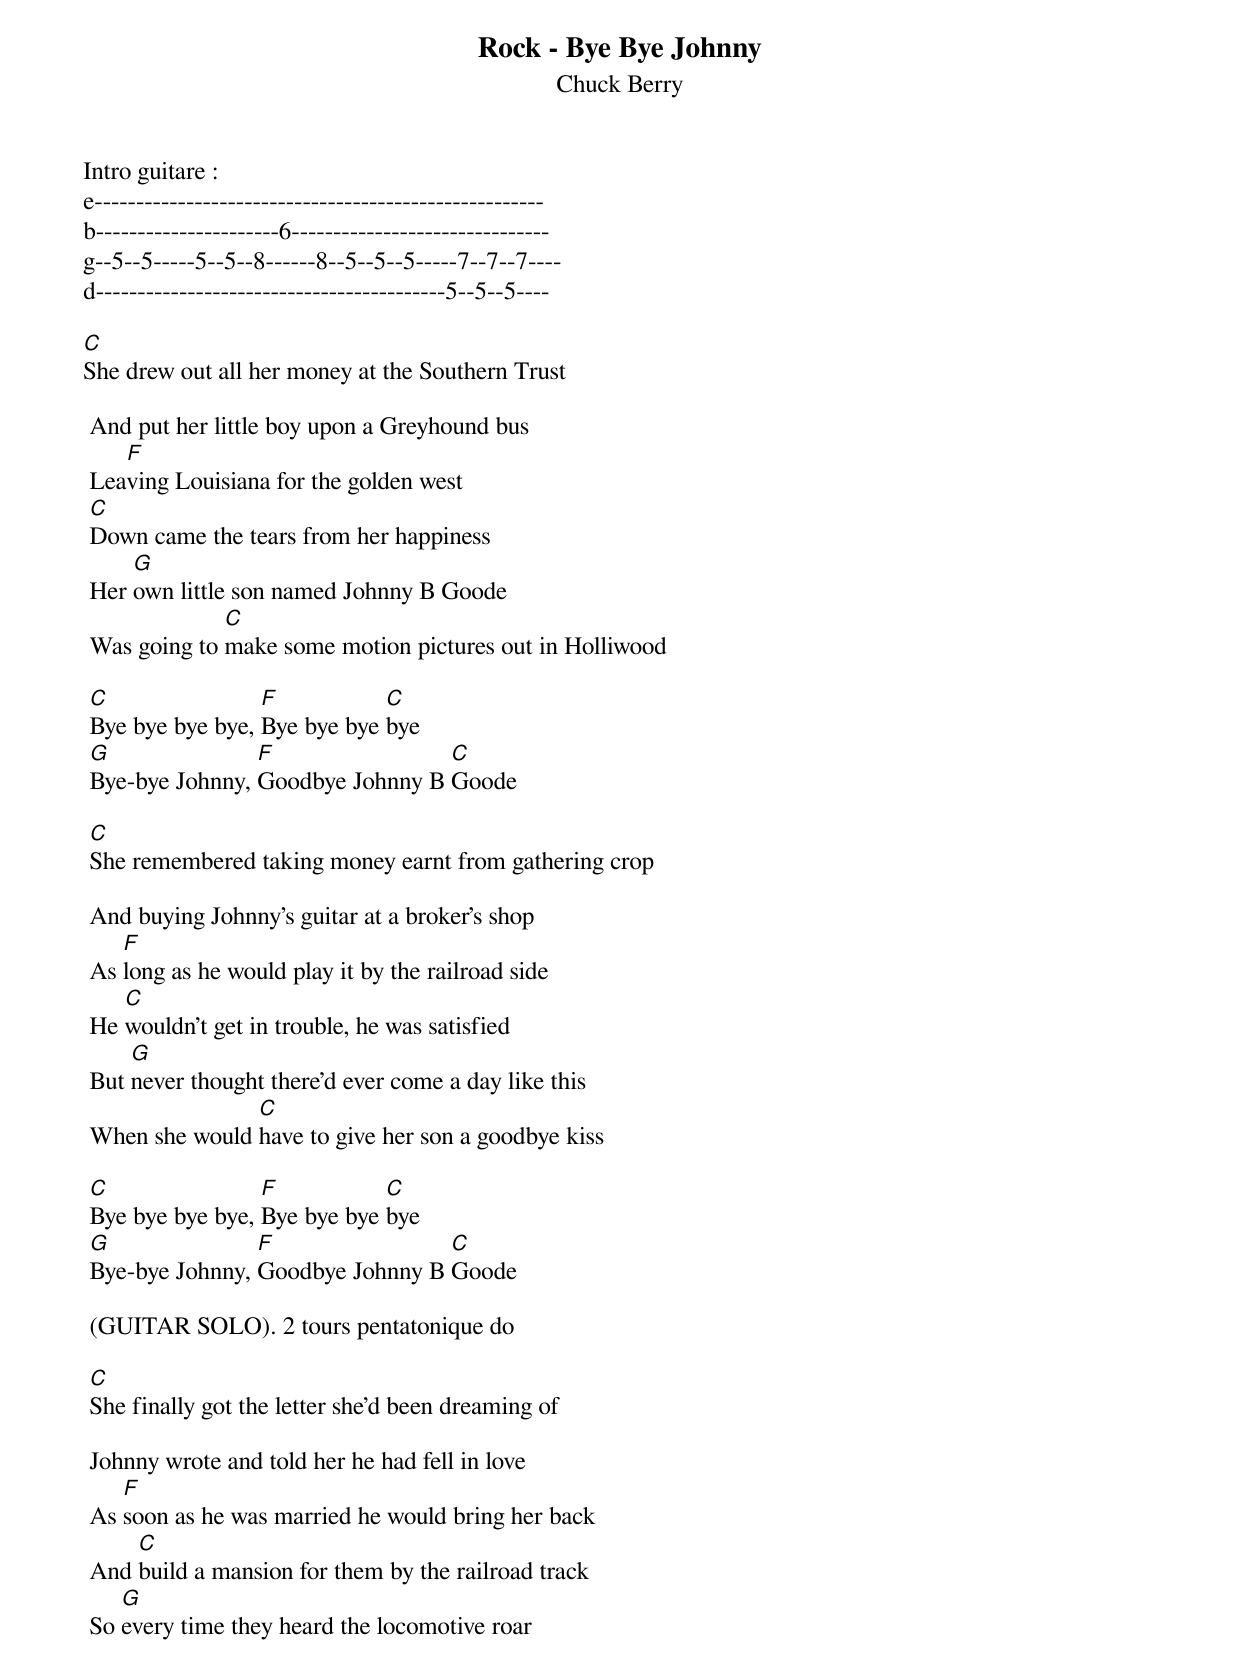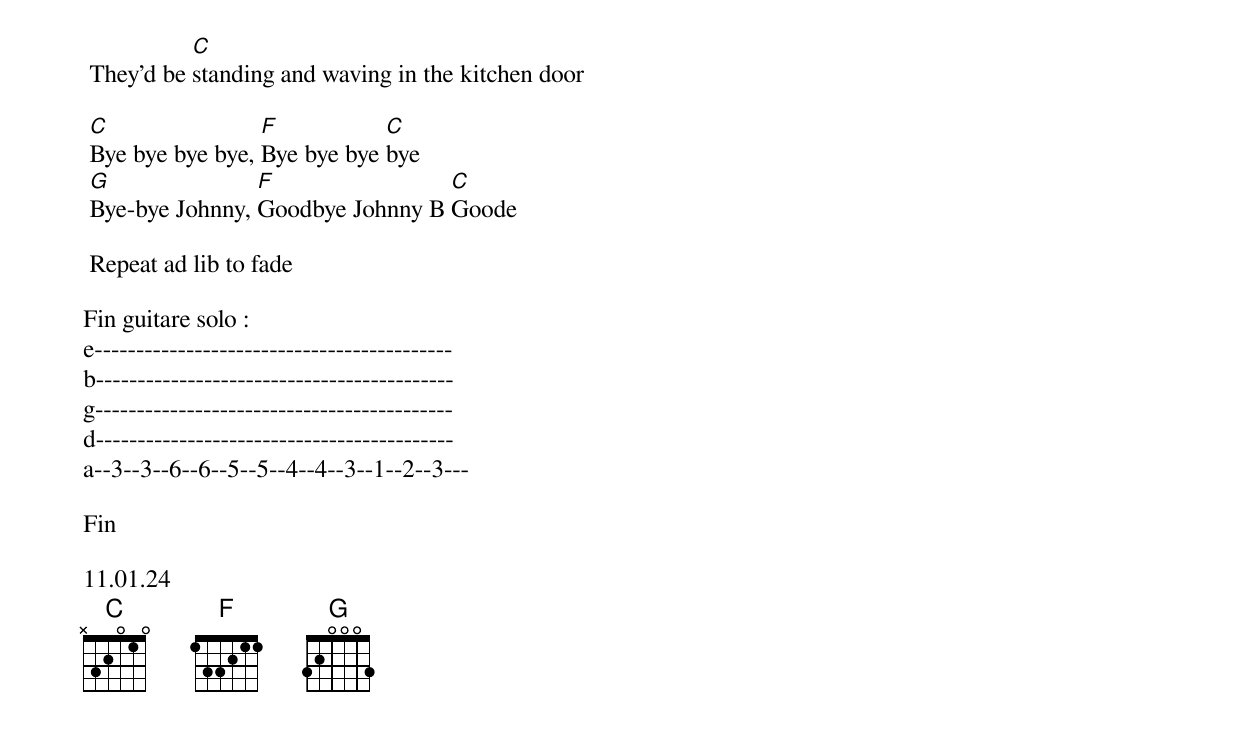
{t:Rock - Bye Bye Johnny}
 {st:Chuck Berry}
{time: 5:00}
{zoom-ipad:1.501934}
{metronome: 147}
Intro guitare :
e------------------------------------------------------
b----------------------6-------------------------------
g--5--5-----5--5--8------8--5--5--5-----7--7--7----
d------------------------------------------5--5--5----

[C]She drew out all her money at the Southern Trust

 And put her little boy upon a Greyhound bus
 Lea[F]ving Louisiana for the golden west
 [C]Down came the tears from her happiness
 Her [G]own little son named Johnny B Goode
 Was going to [C]make some motion pictures out in Holliwood

 [C]Bye bye bye bye, [F]Bye bye bye [C]bye
 [G]Bye-bye Johnny, [F]Goodbye Johnny B [C]Goode

 [C]She remembered taking money earnt from gathering crop

 And buying Johnny's guitar at a broker's shop
 As [F]long as he would play it by the railroad side
 He [C]wouldn't get in trouble, he was satisfied
 But [G]never thought there'd ever come a day like this
 When she would [C]have to give her son a goodbye kiss

 [C]Bye bye bye bye, [F]Bye bye bye [C]bye
 [G]Bye-bye Johnny, [F]Goodbye Johnny B [C]Goode

 (GUITAR SOLO). 2 tours pentatonique do

 [C]She finally got the letter she'd been dreaming of

 Johnny wrote and told her he had fell in love
 As [F]soon as he was married he would bring her back
 And [C]build a mansion for them by the railroad track
 So [G]every time they heard the locomotive roar
 They'd be [C]standing and waving in the kitchen door

 [C]Bye bye bye bye, [F]Bye bye bye [C]bye
 [G]Bye-bye Johnny, [F]Goodbye Johnny B [C]Goode

 Repeat ad lib to fade

Fin guitare solo :
e-------------------------------------------
b-------------------------------------------
g-------------------------------------------
d-------------------------------------------
a--3--3--6--6--5--5--4--4--3--1--2--3---

Fin

11.01.24
